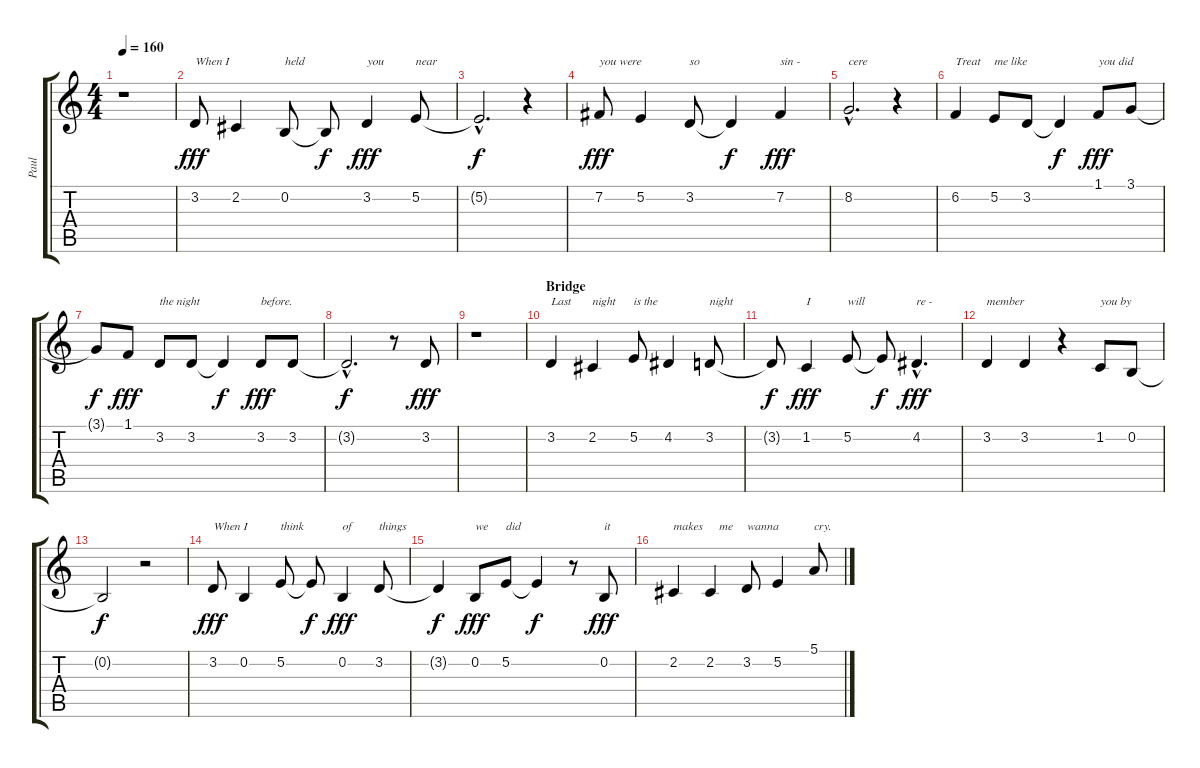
\track ("Paul" "Paul") {instrument tenorsax}
\staff {score tabs}
\tuning (E4 B3 G3 D3 A2 E2) {hide}
\ts (4 4)
\tempo 160
\clef g2
\ks c
r.1{dy f} |
3.2.8{txt "When I" dy fff} 2.2.4 0.2.8{txt "held"} 0.2{t}.8{dy f} 3.2.4{txt "you" dy fff} 5.2.8{txt "near"} |
5.2{hac t}.2{d dy f} r.4 |
7.2.8{txt "you were" dy fff} 5.2.4 3.2.8{txt "so"} 3.2{t}.4{dy f} 7.2.4{txt "sin -" dy fff} |
8.2{hac}.2{d txt "cere"} r.4 |
6.2.4{txt "Treat"} 5.2.8{txt "me like"} 3.2.8 3.2{t}.4{dy f} 1.1.8{txt "you did" dy fff} 3.1.8 |
3.1{t}.8{dy f} 1.1.8{dy fff} 3.2.8{txt "the night"} 3.2.8 3.2{t}.4{dy f} 3.2.8{txt "before." dy fff} 3.2.8 |
3.2{hac t}.2{d dy f} r.8 3.2.8{dy fff instrument lead6voice} |
r.1 |
\section ("" "Bridge")
3.2.4{txt "Last" instrument tenorsax} 2.2.4{txt "night"} 5.2.8{txt "is the"} 4.2.4 3.2.8{txt "night"} |
3.2{t}.8{dy f} 1.2.4{txt "I" dy fff} 5.2.8{txt "will"} 5.2{t}.8{dy f} 4.2{hac}.4{d txt "re -" dy fff} |
3.2.4{txt "member"} 3.2.4 r.4 1.2.8{txt "you by"} 0.2.8 |
0.2{t}.2{dy f} r.2 |
3.2.8{txt "When I" dy fff} 0.2.4 5.2.8{txt "think"} 5.2{t}.8{dy f} 0.2.4{txt "of" dy fff} 3.2.8{txt "things"} |
3.2{t}.4{dy f} 0.2.8{txt "we" dy fff} 5.2.8{txt "did"} 5.2{t}.4{dy f} r.8 0.2.8{txt "it" dy fff} |
2.2.4{txt "makes"} 2.2.4{txt "   me"} 3.2.8{txt "wanna"} 5.2.4 5.1.8{txt "cry."}
